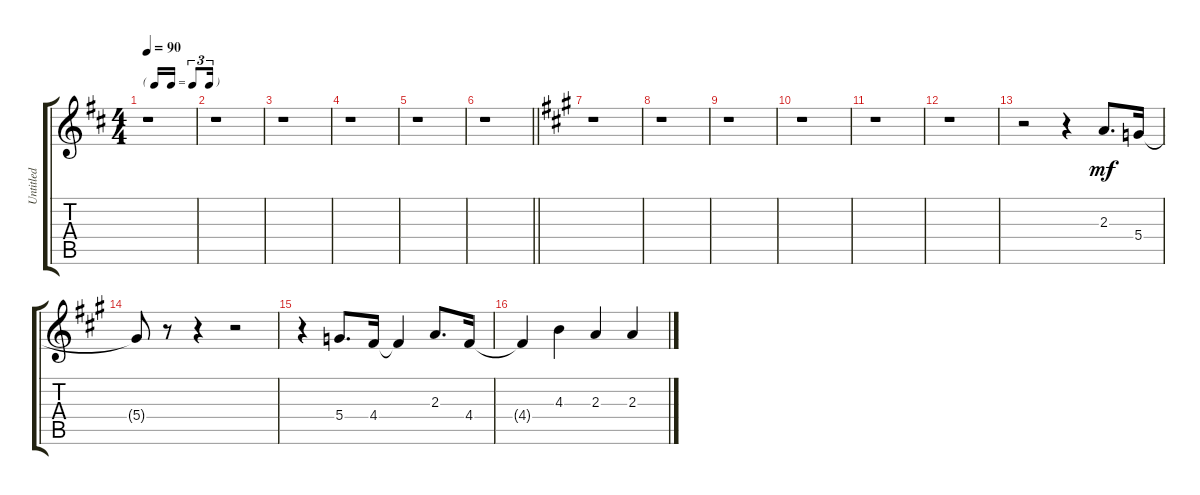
\track ("Untitled" "Untitled") {instrument distortionguitar}
\staff {score tabs}
\tuning (E4 B3 G3 D3 A2 E2) {hide}
\ts (4 4)
\tf triplet16th
\tempo 90
\clef g2
\ks d
r.1{dy mf} |
r.1 |
r.1 |
r.1 |
r.1 |
\barLineRight lightlight
r.1 |
\ks a
r.1 |
r.1 |
r.1 |
r.1 |
r.1 |
r.1 |
r.2 r.4 2.3.8{d} 5.4.16 |
5.4{t}.8 r.8 r.4 r.2 |
r.4 5.4.8{d} 4.4.16 4.4{t}.4 2.3.8{d} 4.4.16 |
4.4{t}.4 4.3.4 2.3.4 2.3.4
